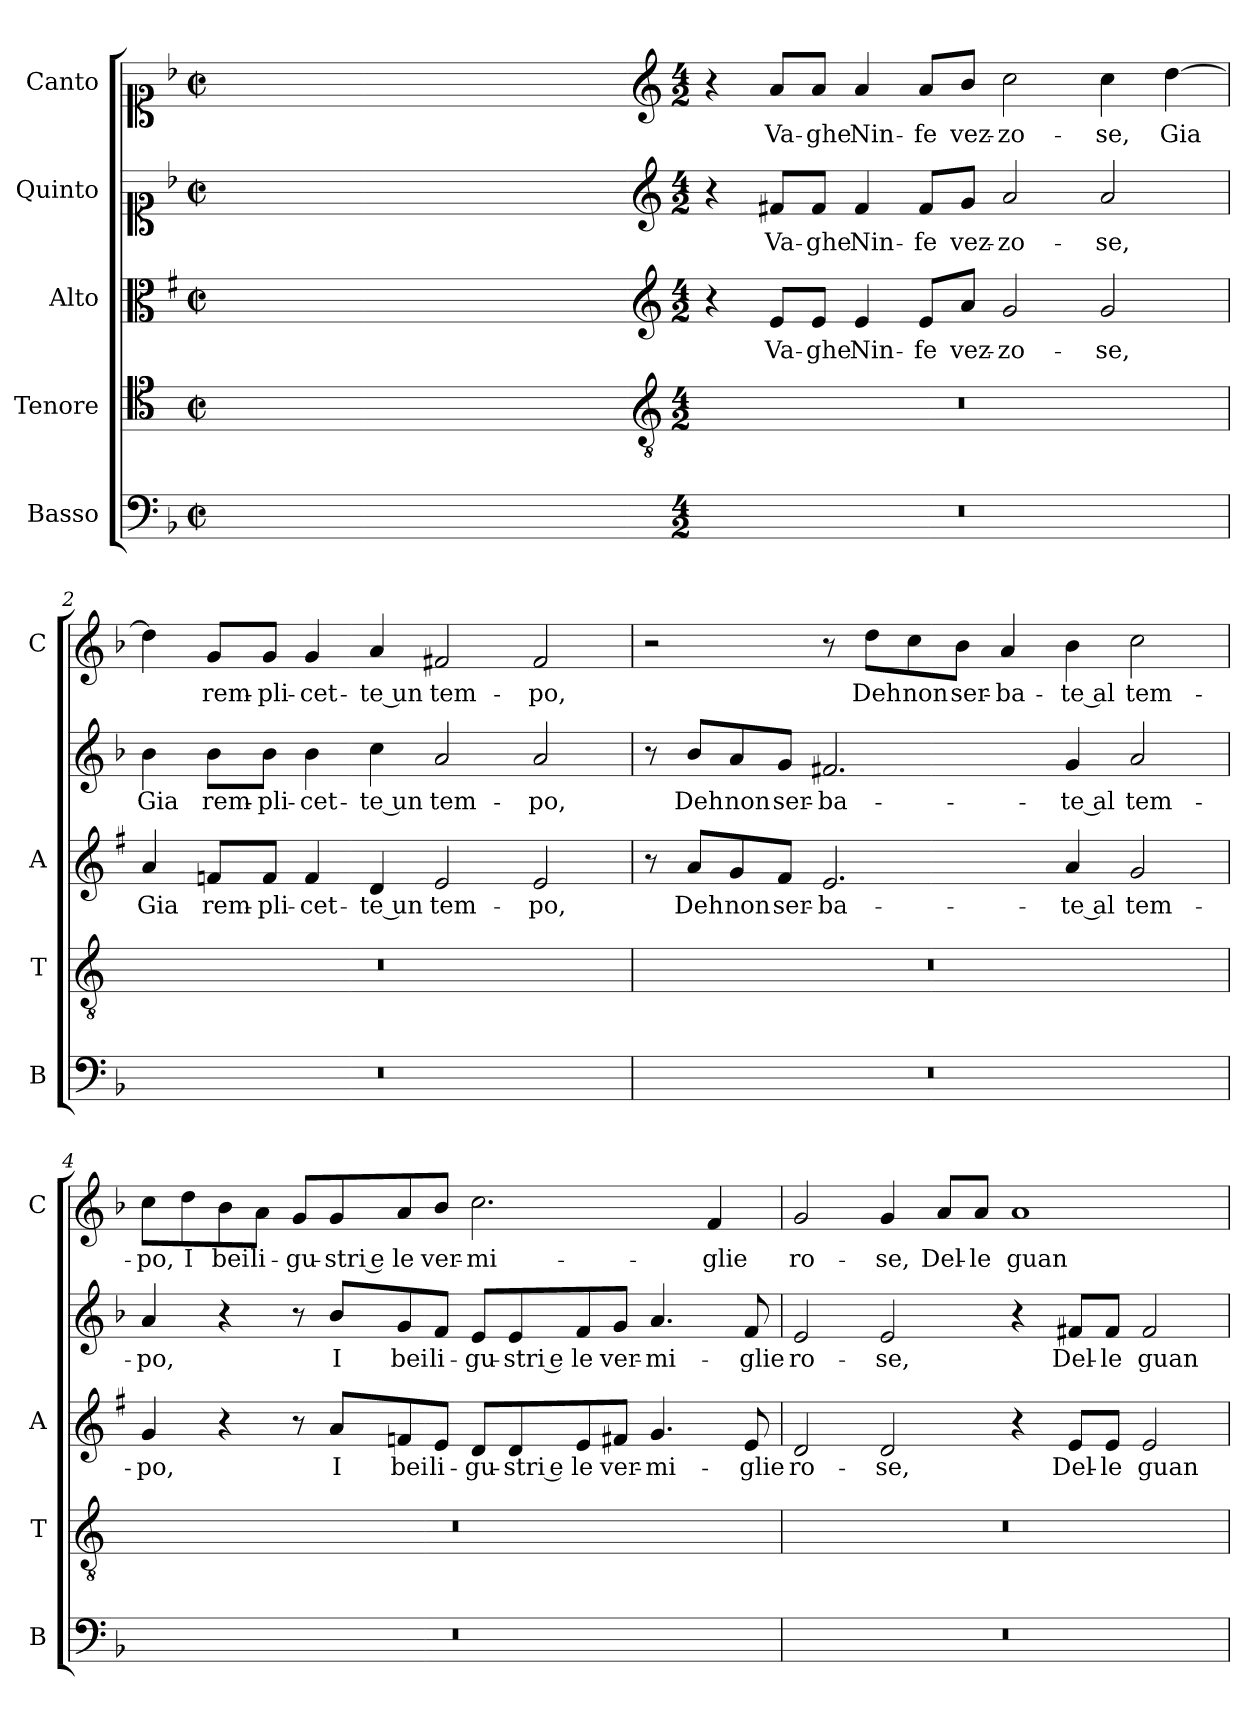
**kern	**kern	**kern	**text	**kern	**text	**kern	**text
*part5	*part4	*part3	*part3	*part2	*part2	*part1	*part1
*staff5	*staff4	*staff3	*staff3	*staff2	*staff2	*staff1	*staff1
*I"Basso	*I"Tenore	*I"Alto	*	*I"Quinto	*	*I"Canto	*
*I'B	*I'T	*I'A	*	*	*	*I'C	*
*clefF4	*clefC4	*clefC3	*	*clefC1	*	*clefC1	*
*	*ITrd4c7	*ITrd1c2	*	*	*	*	*
*k[b-]	*k[b-]	*k[b-]	*	*k[b-]	*	*k[b-]	*
*F:	*F:	*F:	*	*F:	*	*F:	*
*M2/2	*M2/2	*M2/2	*	*M2/2	*	*M2/2	*
*met(c|)	*met(c|)	*met(c|)	*	*met(c|)	*	*met(c|)	*
=	=	=	=	=	=	=	=
1ryy	1ryy	1ryy	.	1ryy	.	1ryy	.
=1X-	=1X-	=1X-	=1X-	=1X-	=1X-	=1X-	=1X-
4ryy	4ryy	4ryy	.	4ryy	.	4ryy	.
4ryy	4ryy	4ryy	.	4ryy	.	4ryy	.
4ryy	4ryy	4ryy	.	4ryy	.	4ryy	.
4ryy	4ryy	4ryy	.	4ryy	.	4ryy	.
=1-	=1-	=1-	=1-	=1-	=1-	=1-	=1-
*	*clefGv2	*clefG2	*	*clefG2	*	*clefG2	*
*M4/2	*M4/2	*M4/2	*	*M4/2	*	*M4/2	*
0r	0r	4r	.	4r	.	4r	.
!	!	!	!LO:LY:b	!	!LO:LY:b	!	!LO:LY:b
.	.	8d/L	Va-	8f#X/L	Va-	8a/L	Va-
!	!	!	!LO:LY:b	!	!LO:LY:b	!	!LO:LY:b
.	.	8d/J	-ghe	8f#/J	-ghe	8a/J	-ghe
!	!	!	!LO:LY:b	!	!LO:LY:b	!	!LO:LY:b
.	.	4d/	Nin-	4f#/	Nin-	4a/	Nin-
!	!	!	!LO:LY:b	!	!LO:LY:b	!	!LO:LY:b
.	.	8d/L	-fe	8f#/L	-fe	8a/L	-fe
!	!	!	!LO:LY:b	!	!LO:LY:b	!	!LO:LY:b
.	.	8g/J	vez-	8g/J	vez-	8b-/J	vez-
!	!	!	!LO:LY:b	!	!LO:LY:b	!	!LO:LY:b
.	.	2f/	-zo-	2a/	-zo-	2cc\	-zo-
!	!	!	!LO:LY:b	!	!LO:LY:b	!	!LO:LY:b
.	.	2f/	-se,	2a/	-se,	4cc\	-se,
!	!	!	!	!	!	!	!LO:LY:b
.	.	.	.	.	.	[4dd\	Gia
=2	=2	=2	=2	=2	=2	=2	=2
!	!	!	!LO:LY:b	!	!LO:LY:b	!	!
0r	0r	4g/	Gia	4b-\	Gia	4dd\]	.
!	!	!	!LO:LY:b	!	!LO:LY:b	!	!LO:LY:b
.	.	8e-X/L	rem-	8b-\L	rem-	8g/L	rem-
!	!	!	!LO:LY:b	!	!LO:LY:b	!	!LO:LY:b
.	.	8e-/J	-pli-	8b-\J	-pli-	8g/J	-pli-
!	!	!	!LO:LY:b	!	!LO:LY:b	!	!LO:LY:b
.	.	4e-/	-cet-	4b-\	-cet-	4g/	-cet-
!	!	!	!LO:LY:b	!	!LO:LY:b	!	!LO:LY:b
.	.	4c/	-te un	4cc\	-te un	4a/	-te un
!	!	!	!LO:LY:b	!	!LO:LY:b	!	!LO:LY:b
.	.	2d/	tem-	2a/	tem-	2f#X/	tem-
!	!	!	!LO:LY:b	!	!LO:LY:b	!	!LO:LY:b
.	.	2d/	-po,	2a/	-po,	2f#/	-po,
!!LO:LB:g=z
=3	=3	=3	=3	=3	=3	=3	=3
0r	0r	8r	.	8r	.	2r	.
!	!	!	!LO:LY:b	!	!LO:LY:b	!	!
.	.	8g/L	Deh	8b-/L	Deh	.	.
!	!	!	!LO:LY:b	!	!LO:LY:b	!	!
.	.	8f/	non	8a/	non	.	.
!	!	!	!LO:LY:b	!	!LO:LY:b	!	!
.	.	8e/J	ser-	8g/J	ser-	.	.
!	!	!	!LO:LY:b	!	!LO:LY:b	!	!
.	.	2.d/	-ba-	2.f#X/	-ba-	8r	.
!	!	!	!	!	!	!	!LO:LY:b
.	.	.	.	.	.	8dd\L	Deh
!	!	!	!	!	!	!	!LO:LY:b
.	.	.	.	.	.	8cc\	non
!	!	!	!	!	!	!	!LO:LY:b
.	.	.	.	.	.	8b-\J	ser-
!	!	!	!	!	!	!	!LO:LY:b
.	.	.	.	.	.	4a/	-ba-
!	!	!	!LO:LY:b	!	!LO:LY:b	!	!LO:LY:b
.	.	4g/	-te al	4g/	-te al	4b-\	-te al
!	!	!	!LO:LY:b	!	!LO:LY:b	!	!LO:LY:b
.	.	2f/	tem-	2a/	tem-	2cc\	tem-
=4	=4	=4	=4	=4	=4	=4	=4
!	!	!	!LO:LY:b	!	!LO:LY:b	!	!LO:LY:b
0r	0r	4f/	-po,	4a/	-po,	8cc\L	-po,
!	!	!	!	!	!	!	!LO:LY:b
.	.	.	.	.	.	8dd\	I
!	!	!	!	!	!	!	!LO:LY:b
.	.	4r	.	4r	.	8b-\	bei
!	!	!	!	!	!	!	!LO:LY:b
.	.	.	.	.	.	8a\J	li-
!	!	!	!	!	!	!	!LO:LY:b
.	.	8r	.	8r	.	8g/L	-gu-
!	!	!	!LO:LY:b	!	!LO:LY:b	!	!LO:LY:b
.	.	8g/L	I	8b-/L	I	8g/	-stri e
!	!	!	!LO:LY:b	!	!LO:LY:b	!	!LO:LY:b
.	.	8e-X/	bei	8g/	bei	8a/	le
!	!	!	!LO:LY:b	!	!LO:LY:b	!	!LO:LY:b
.	.	8d/J	li-	8f/J	li-	8b-/J	ver-
!	!	!	!LO:LY:b	!	!LO:LY:b	!	!LO:LY:b
.	.	8c/L	-gu-	8e/L	-gu-	2.cc\	-mi-
!	!	!	!LO:LY:b	!	!LO:LY:b	!	!
.	.	8c/	-stri e	8e/	-stri e	.	.
!	!	!	!LO:LY:b	!	!LO:LY:b	!	!
.	.	8d/	le	8f/	le	.	.
!	!	!	!LO:LY:b	!	!LO:LY:b	!	!
.	.	8en/J	ver-	8g/J	ver-	.	.
!	!	!	!LO:LY:b	!	!LO:LY:b	!	!
.	.	4.f/	-mi-	4.a/	-mi-	.	.
!	!	!	!	!	!	!	!LO:LY:b
.	.	.	.	.	.	4f/	-glie
!	!	!	!LO:LY:b	!	!LO:LY:b	!	!
.	.	8d/	-glie	8f/	-glie	.	.
!!LO:LB:g=z
=5	=5	=5	=5	=5	=5	=5	=5
!	!	!	!LO:LY:b	!	!LO:LY:b	!	!LO:LY:b
0r	0r	2c/	ro-	2e/	ro-	2g/	ro-
!	!	!	!LO:LY:b	!	!LO:LY:b	!	!LO:LY:b
.	.	2c/	-se,	2e/	-se,	4g/	-se,
!	!	!	!	!	!	!	!LO:LY:b
.	.	.	.	.	.	8a/L	Del-
!	!	!	!	!	!	!	!LO:LY:b
.	.	.	.	.	.	8a/J	-le
!	!	!	!	!	!	!	!LO:LY:b
.	.	4r	.	4r	.	1a	guan-
!	!	!	!LO:LY:b	!	!LO:LY:b	!	!
.	.	8d/L	Del-	8f#X/L	Del-	.	.
!	!	!	!LO:LY:b	!	!LO:LY:b	!	!
.	.	8d/J	-le	8f#/J	-le	.	.
!	!	!	!LO:LY:b	!	!LO:LY:b	!	!
.	.	2d/	guan-	2f#/	guan-	.	.
=	=	=	=	=	=	=	=
*-	*-	*-	*-	*-	*-	*-	*-
